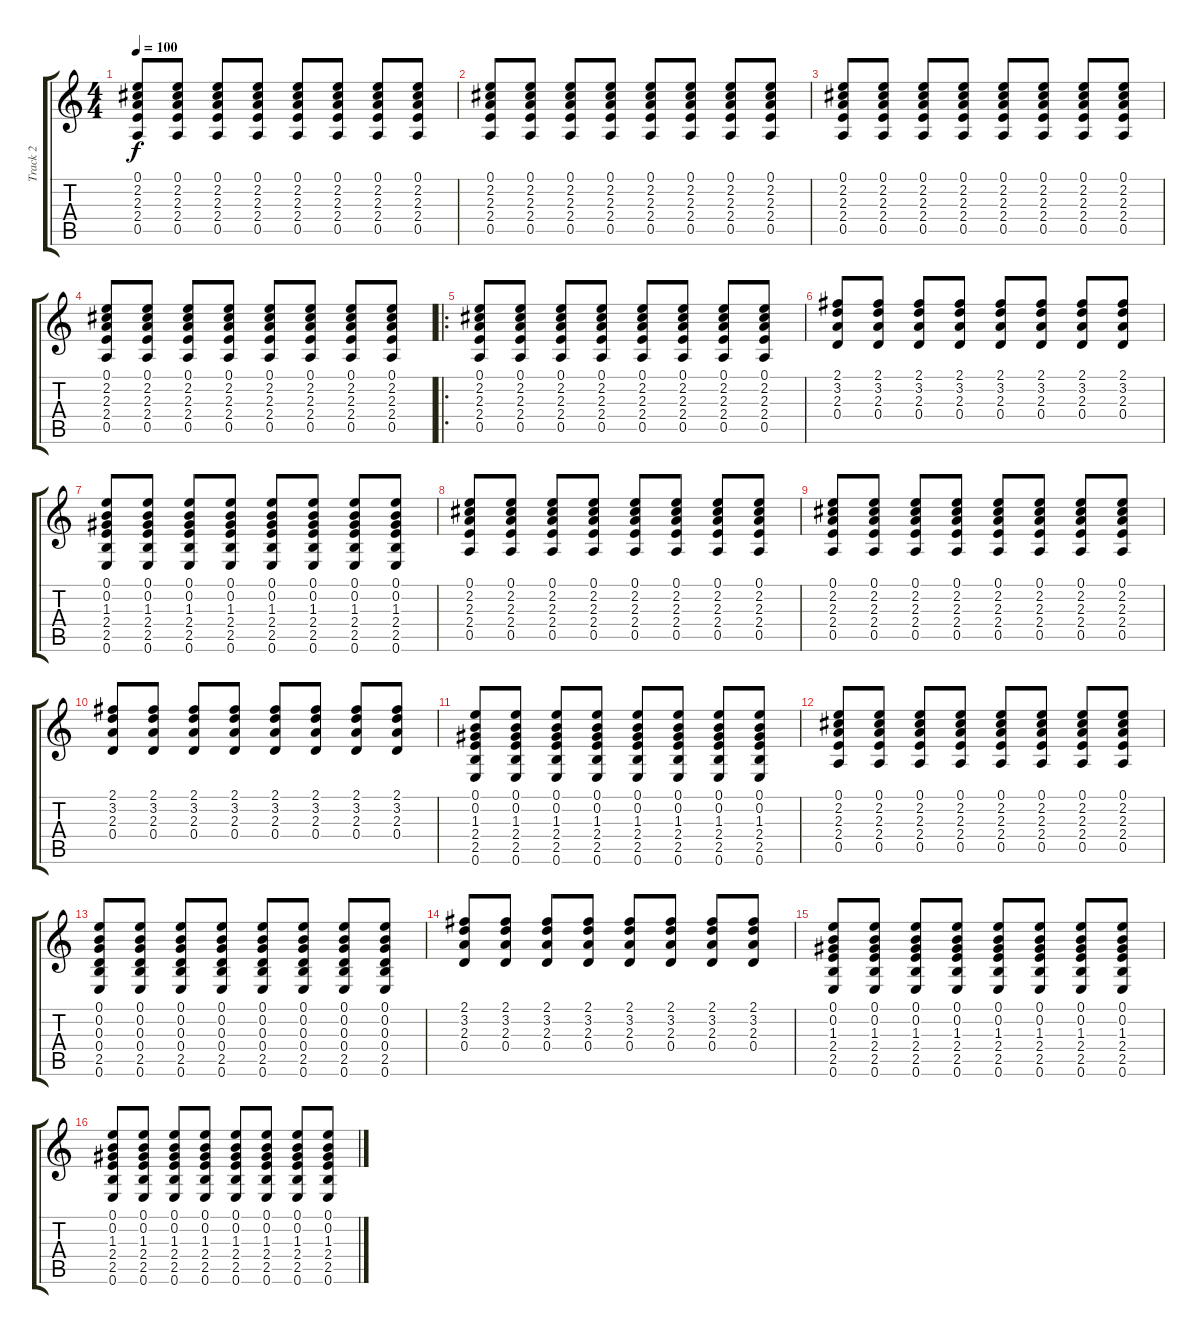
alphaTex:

\track ("Track 2" "Track 2") {instrument acousticguitarsteel}
\staff {score tabs}
\tuning (E4 B3 G3 D3 A2 E2) {hide}
\ts (4 4)
\tempo 100
\clef g2
\ks c
(0.1 2.2 2.3 2.4 0.5).8{dy f instrument acousticguitarsteel} (0.1 2.2 2.3 2.4 0.5).8 (0.1 2.2 2.3 2.4 0.5).8 (0.1 2.2 2.3 2.4 0.5).8 (0.1 2.2 2.3 2.4 0.5).8 (0.1 2.2 2.3 2.4 0.5).8 (0.1 2.2 2.3 2.4 0.5).8 (0.1 2.2 2.3 2.4 0.5).8 |
(0.1 2.2 2.3 2.4 0.5).8 (0.1 2.2 2.3 2.4 0.5).8 (0.1 2.2 2.3 2.4 0.5).8 (0.1 2.2 2.3 2.4 0.5).8 (0.1 2.2 2.3 2.4 0.5).8 (0.1 2.2 2.3 2.4 0.5).8 (0.1 2.2 2.3 2.4 0.5).8 (0.1 2.2 2.3 2.4 0.5).8 |
(0.1 2.2 2.3 2.4 0.5).8 (0.1 2.2 2.3 2.4 0.5).8 (0.1 2.2 2.3 2.4 0.5).8 (0.1 2.2 2.3 2.4 0.5).8 (0.1 2.2 2.3 2.4 0.5).8 (0.1 2.2 2.3 2.4 0.5).8 (0.1 2.2 2.3 2.4 0.5).8 (0.1 2.2 2.3 2.4 0.5).8 |
(0.1 2.2 2.3 2.4 0.5).8 (0.1 2.2 2.3 2.4 0.5).8 (0.1 2.2 2.3 2.4 0.5).8 (0.1 2.2 2.3 2.4 0.5).8 (0.1 2.2 2.3 2.4 0.5).8 (0.1 2.2 2.3 2.4 0.5).8 (0.1 2.2 2.3 2.4 0.5).8 (0.1 2.2 2.3 2.4 0.5).8 |
\ro
(0.1 2.2 2.3 2.4 0.5).8 (0.1 2.2 2.3 2.4 0.5).8 (0.1 2.2 2.3 2.4 0.5).8 (0.1 2.2 2.3 2.4 0.5).8 (0.1 2.2 2.3 2.4 0.5).8 (0.1 2.2 2.3 2.4 0.5).8 (0.1 2.2 2.3 2.4 0.5).8 (0.1 2.2 2.3 2.4 0.5).8 |
(2.1 3.2 2.3 0.4).8 (2.1 3.2 2.3 0.4).8 (2.1 3.2 2.3 0.4).8 (2.1 3.2 2.3 0.4).8 (2.1 3.2 2.3 0.4).8 (2.1 3.2 2.3 0.4).8 (2.1 3.2 2.3 0.4).8 (2.1 3.2 2.3 0.4).8 |
(0.1 0.2 1.3 2.4 2.5 0.6).8 (0.1 0.2 1.3 2.4 2.5 0.6).8 (0.1 0.2 1.3 2.4 2.5 0.6).8 (0.1 0.2 1.3 2.4 2.5 0.6).8 (0.1 0.2 1.3 2.4 2.5 0.6).8 (0.1 0.2 1.3 2.4 2.5 0.6).8 (0.1 0.2 1.3 2.4 2.5 0.6).8 (0.1 0.2 1.3 2.4 2.5 0.6).8 |
(0.1 2.2 2.3 2.4 0.5).8 (0.1 2.2 2.3 2.4 0.5).8 (0.1 2.2 2.3 2.4 0.5).8 (0.1 2.2 2.3 2.4 0.5).8 (0.1 2.2 2.3 2.4 0.5).8 (0.1 2.2 2.3 2.4 0.5).8 (0.1 2.2 2.3 2.4 0.5).8 (0.1 2.2 2.3 2.4 0.5).8 |
(0.1 2.2 2.3 2.4 0.5).8 (0.1 2.2 2.3 2.4 0.5).8 (0.1 2.2 2.3 2.4 0.5).8 (0.1 2.2 2.3 2.4 0.5).8 (0.1 2.2 2.3 2.4 0.5).8 (0.1 2.2 2.3 2.4 0.5).8 (0.1 2.2 2.3 2.4 0.5).8 (0.1 2.2 2.3 2.4 0.5).8 |
(2.1 3.2 2.3 0.4).8 (2.1 3.2 2.3 0.4).8 (2.1 3.2 2.3 0.4).8 (2.1 3.2 2.3 0.4).8 (2.1 3.2 2.3 0.4).8 (2.1 3.2 2.3 0.4).8 (2.1 3.2 2.3 0.4).8 (2.1 3.2 2.3 0.4).8 |
(0.1 0.2 1.3 2.4 2.5 0.6).8 (0.1 0.2 1.3 2.4 2.5 0.6).8 (0.1 0.2 1.3 2.4 2.5 0.6).8 (0.1 0.2 1.3 2.4 2.5 0.6).8 (0.1 0.2 1.3 2.4 2.5 0.6).8 (0.1 0.2 1.3 2.4 2.5 0.6).8 (0.1 0.2 1.3 2.4 2.5 0.6).8 (0.1 0.2 1.3 2.4 2.5 0.6).8 |
(0.1 2.2 2.3 2.4 0.5).8 (0.1 2.2 2.3 2.4 0.5).8 (0.1 2.2 2.3 2.4 0.5).8 (0.1 2.2 2.3 2.4 0.5).8 (0.1 2.2 2.3 2.4 0.5).8 (0.1 2.2 2.3 2.4 0.5).8 (0.1 2.2 2.3 2.4 0.5).8 (0.1 2.2 2.3 2.4 0.5).8 |
(0.1 0.2 0.3 0.4 2.5 0.6).8 (0.1 0.2 0.3 0.4 2.5 0.6).8 (0.1 0.2 0.3 0.4 2.5 0.6).8 (0.1 0.2 0.3 0.4 2.5 0.6).8 (0.1 0.2 0.3 0.4 2.5 0.6).8 (0.1 0.2 0.3 0.4 2.5 0.6).8 (0.1 0.2 0.3 0.4 2.5 0.6).8 (0.1 0.2 0.3 0.4 2.5 0.6).8 |
(2.1 3.2 2.3 0.4).8 (2.1 3.2 2.3 0.4).8 (2.1 3.2 2.3 0.4).8 (2.1 3.2 2.3 0.4).8 (2.1 3.2 2.3 0.4).8 (2.1 3.2 2.3 0.4).8 (2.1 3.2 2.3 0.4).8 (2.1 3.2 2.3 0.4).8 |
(0.1 0.2 1.3 2.4 2.5 0.6).8 (0.1 0.2 1.3 2.4 2.5 0.6).8 (0.1 0.2 1.3 2.4 2.5 0.6).8 (0.1 0.2 1.3 2.4 2.5 0.6).8 (0.1 0.2 1.3 2.4 2.5 0.6).8 (0.1 0.2 1.3 2.4 2.5 0.6).8 (0.1 0.2 1.3 2.4 2.5 0.6).8 (0.1 0.2 1.3 2.4 2.5 0.6).8 |
(0.1 0.2 1.3 2.4 2.5 0.6).8 (0.1 0.2 1.3 2.4 2.5 0.6).8 (0.1 0.2 1.3 2.4 2.5 0.6).8 (0.1 0.2 1.3 2.4 2.5 0.6).8 (0.1 0.2 1.3 2.4 2.5 0.6).8 (0.1 0.2 1.3 2.4 2.5 0.6).8 (0.1 0.2 1.3 2.4 2.5 0.6).8 (0.1 0.2 1.3 2.4 2.5 0.6).8
